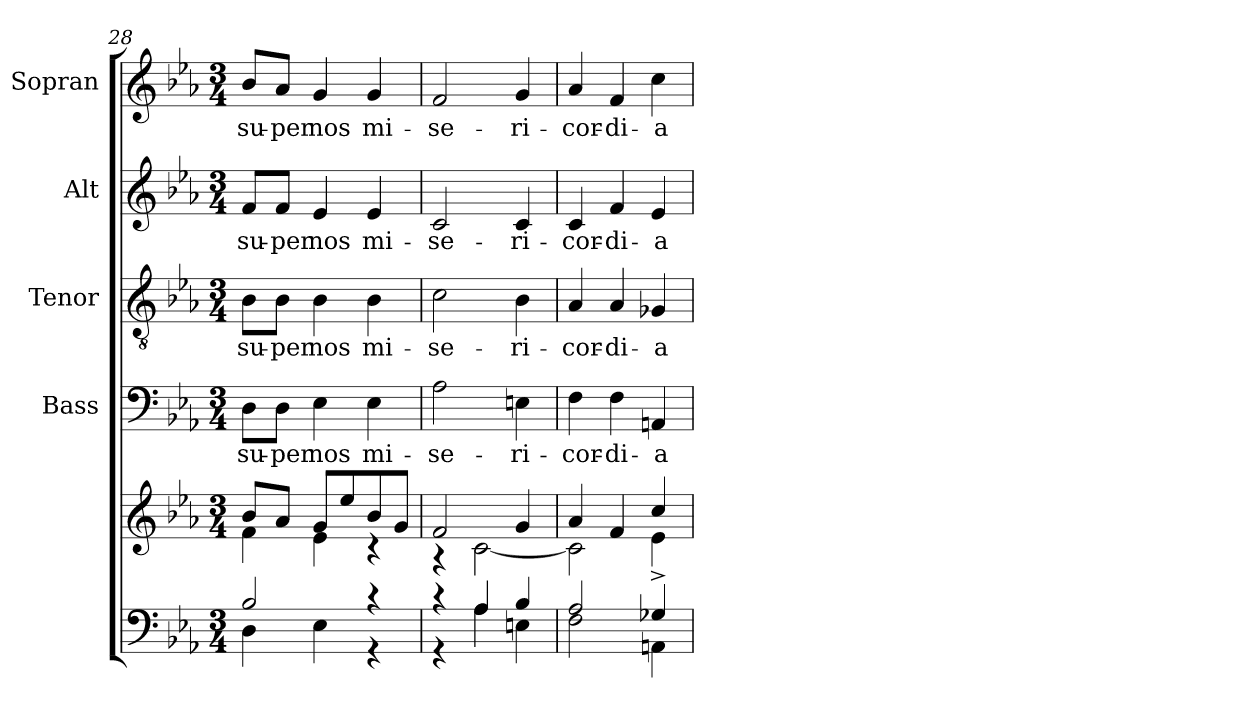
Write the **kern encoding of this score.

**kern	**kern	**kern	**text	**kern	**text	**kern	**text	**kern	**text
*part5	*part5	*part4	*part4	*part3	*part3	*part2	*part2	*part1	*part1
*staff6	*staff5	*staff4	*staff4	*staff3	*staff3	*staff2	*staff2	*staff1	*staff1
*	*	*I"Bass	*	*I"Tenor	*	*I"Alt	*	*I"Sopran	*
*	*	*I'B.	*	*I'T.	*	*I'A.	*	*I'S.	*
*clefF4	*clefG2	*clefF4	*	*clefGv2	*	*clefG2	*	*clefG2	*
*k[b-e-a-]	*k[b-e-a-]	*k[b-e-a-]	*	*k[b-e-a-]	*	*k[b-e-a-]	*	*k[b-e-a-]	*
*E-:	*E-:	*E-:	*	*E-:	*	*E-:	*	*E-:	*
*M3/4	*M3/4	*M3/4	*	*M3/4	*	*M3/4	*	*M3/4	*
=28	=28	=28	=28	=28	=28	=28	=28	=28	=28
*^	*^	*	*	*	*	*	*	*	*
!	!	!	!	!	!LO:LY:b	!	!LO:LY:b	!	!LO:LY:b	!	!LO:LY:b
2B-/	4D\	8b-/L	4f\	8D\L	su-	8B-\L	su-	8f/L	su-	8b-/L	su-
!	!	!	!	!	!LO:LY:b	!	!LO:LY:b	!	!LO:LY:b	!	!LO:LY:b
.	.	8a-/J	.	8D\J	-per	8B-\J	-per	8f/J	-per	8a-/J	-per
!	!	!	!	!	!LO:LY:b	!	!LO:LY:b	!	!LO:LY:b	!	!LO:LY:b
.	4E-\	8g/L	4e-\	4E-\	nos	4B-\	nos	4e-/	nos	4g/	nos
.	.	8ee-/	.	.	.	.	.	.	.	.	.
!	!	!	!	!	!LO:LY:b	!	!LO:LY:b	!	!LO:LY:b	!	!LO:LY:b
4r	4r	8b-/	4rc	4E-\	mi-	4B-\	mi-	4e-/	mi-	4g/	mi-
.	.	8g/J	.	.	.	.	.	.	.	.	.
=29	=29	=29	=29	=29	=29	=29	=29	=29	=29	=29	=29
!	!	!	!	!	!LO:LY:b	!	!LO:LY:b	!	!LO:LY:b	!	!LO:LY:b
4r	4r	2f/	4rA	2A-\	-se-	2c\	-se-	2c/	-se-	2f/	-se-
4A-/	4A-\	.	[<2c\	.	.	.	.	.	.	.	.
!	!	!	!	!	!LO:LY:b	!	!LO:LY:b	!	!LO:LY:b	!	!LO:LY:b
4B-/	4En\	4g/	.	4En\	-ri-	4B-\	-ri-	4c/	-ri-	4g/	-ri-
=30	=30	=30	=30	=30	=30	=30	=30	=30	=30	=30	=30
!	!	!	!	!	!LO:LY:b	!	!LO:LY:b	!	!LO:LY:b	!	!LO:LY:b
2A-/	2F\	4a-/	2c\]	4F\	-cor-	4A-/	-cor-	4c/	-cor-	4a-/	-cor-
!	!	!	!	!	!LO:LY:b	!	!LO:LY:b	!	!LO:LY:b	!	!LO:LY:b
.	.	4f/	.	4F\	-di-	4A-/	-di-	4f/	-di-	4f/	-di-
!	!	!	!	!	!LO:LY:b	!	!LO:LY:b	!	!LO:LY:b	!	!LO:LY:b
4G-X/	4AAn\	4cc/	4e-^<\	4AAn/	-a	4G-X/	-a	4e-/	-a	4cc\	-a
*v	*v	*	*	*	*	*	*	*	*	*	*
*	*v	*v	*	*	*	*	*	*	*	*
=	=	=	=	=	=	=	=	=	=
*-	*-	*-	*-	*-	*-	*-	*-	*-	*-
